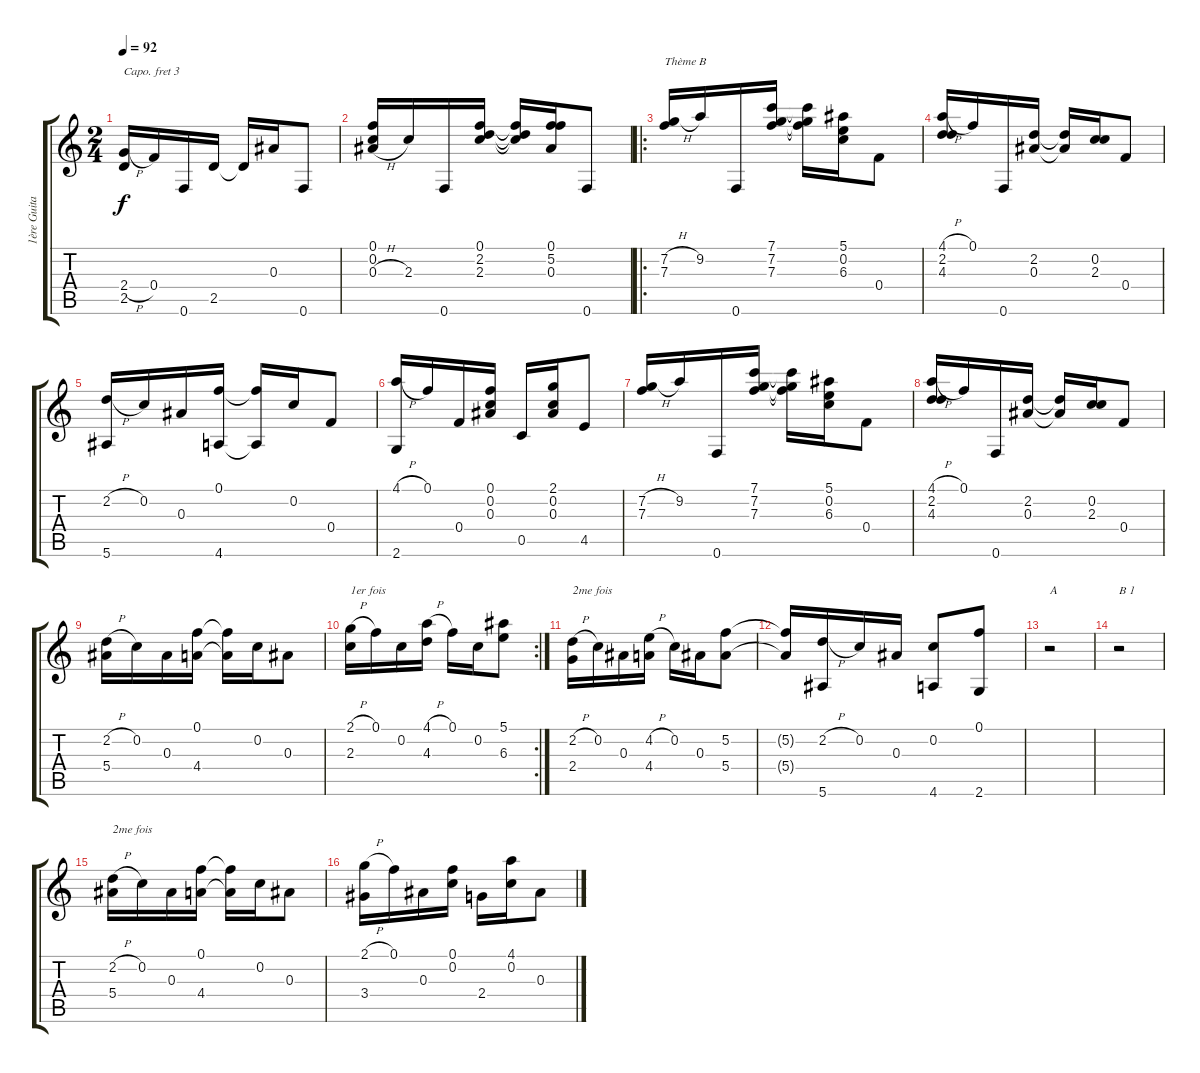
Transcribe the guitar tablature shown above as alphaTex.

\track ("1ère Guitare" "1ère Guita") {instrument acousticguitarnylon}
\staff {score tabs}
\capo 3
\tuning (D4 A3 G3 D3 A2 D2) {hide}
\ts (2 4)
\tempo 92
\clef g2
\ks c
(2.4{h} 2.5).16{dy f} 0.4.16 0.6.16 2.5.16 2.5{t}.16 0.3.16 0.6.8 |
(0.1 0.2 0.3{h}).16 2.3.16 0.6.16 (0.1 2.2 2.3).16 (0.1{t} 2.2{t} 2.3{t}).16 (0.1 5.2 0.3).16 0.6.8 |
\ro
(7.2{h} 7.3).16{txt "Thème B"} 9.2.16 0.6.16 (7.1 7.2 7.3).16 (7.1{t} 7.2{t} 7.3{t}).16 (5.1 0.2 6.3).16 0.4.8 |
(4.1{h} 2.2 4.3).16 0.1.16 0.6.16 (2.2 0.3).16 (2.2{t} 0.3{t}).16 (0.2 2.3).16 0.4.8 |
(2.2{h} 5.6).16 0.2.16 0.3.16 (0.1 4.6).16 (0.1{t} 4.6{t}).16 0.2.16 0.4.8 |
(4.1{h} 2.6).16 0.1.16 0.4.16 (0.1 0.2 0.3).16 0.5.16 (2.1 0.2 0.3).16 4.5.8 |
(7.2{h} 7.3).16 9.2.16 0.6.16 (7.1 7.2 7.3).16 (7.1{t} 7.2{t} 7.3{t}).16 (5.1 0.2 6.3).16 0.4.8 |
(4.1{h} 2.2 4.3).16 0.1.16 0.6.16 (2.2 0.3).16 (2.2{t} 0.3{t}).16 (0.2 2.3).16 0.4.8 |
(2.2{h} 5.4).16 0.2.16 0.3.16 (0.1 4.4).16 (0.1{t} 4.4{t}).16 0.2.16 0.3.8 |
\rc 2
(2.1{h} 2.3).16{txt "1er fois"} 0.1.16 0.2.16 (4.1{h} 4.3).16 0.1.16 0.2.16 (5.1 6.3).8 |
(2.2{h} 2.4).16{txt "2me fois"} 0.2.16 0.3.16 (4.2{h} 4.4).16 0.2.16 0.3.16 (5.2 5.4).8 |
(5.2{t} 5.4{t}).16 (2.2{h} 5.6).16 0.2.16 0.3.16 (0.2 4.6).8 (0.1 2.6).8 |
r.2{txt "A"} |
r.2{txt "B 1"} |
(2.2{h} 5.4).16{txt "2me fois"} 0.2.16 0.3.16 (0.1 4.4).16 (0.1{t} 4.4{t}).16 0.2.16 0.3.8 |
(2.1{h} 3.4).16 0.1.16 0.3.16 (0.1 0.2).16 2.4.16 (4.1 0.2).16 0.3.8
